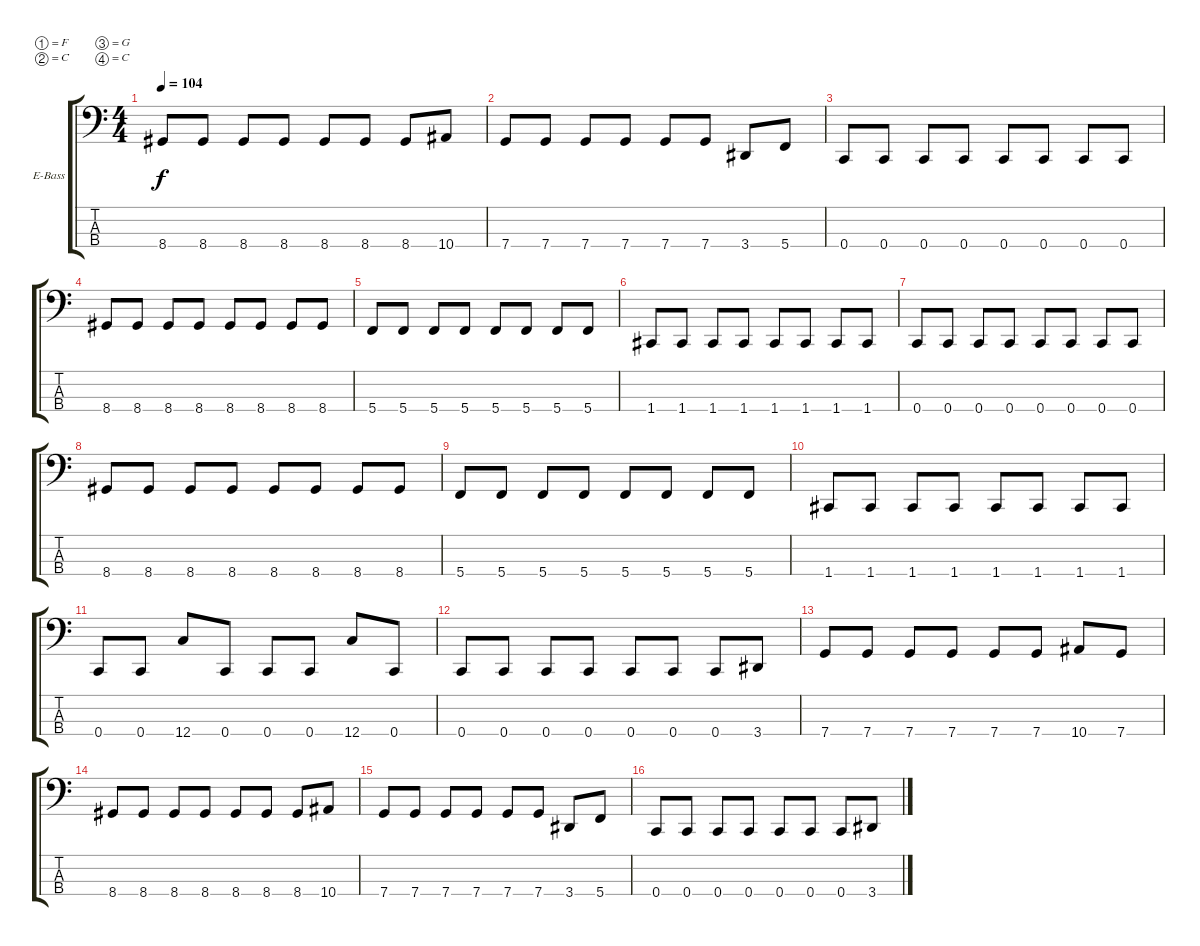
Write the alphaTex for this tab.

\defaultSystemsLayout 4
\bracketExtendMode groupsimilarinstruments
\firstSystemTrackNameOrientation horizontal
\otherSystemsTrackNameOrientation horizontal
\track ("Electric Bass" "E-Bass") {instrument electricbassfinger}
\staff {score tabs}
\tuning (F2 C2 G1 C1)
\ts (4 4)
\tempo 104
\clef f4
\scale
0.333333
\ks c
8.4.8{dy f} 8.4.8 8.4.8 8.4.8 8.4.8 8.4.8 8.4.8 10.4.8 |
\scale
0.333333 7.4.8 7.4.8 7.4.8 7.4.8 7.4.8 7.4.8 3.4.8 5.4.8 |
\scale
0.333333 0.4.8 0.4.8 0.4.8 0.4.8 0.4.8 0.4.8 0.4.8 0.4.8 |
\scale
0.333333 8.4.8 8.4.8 8.4.8 8.4.8 8.4.8 8.4.8 8.4.8 8.4.8 |
\scale
0.333333 5.4.8 5.4.8 5.4.8 5.4.8 5.4.8 5.4.8 5.4.8 5.4.8 |
\scale
0.333333 1.4.8 1.4.8 1.4.8 1.4.8 1.4.8 1.4.8 1.4.8 1.4.8 |
\scale
0.333333 0.4.8 0.4.8 0.4.8 0.4.8 0.4.8 0.4.8 0.4.8 0.4.8 |
\scale
0.333333 8.4.8 8.4.8 8.4.8 8.4.8 8.4.8 8.4.8 8.4.8 8.4.8 |
\scale
0.333333 5.4.8 5.4.8 5.4.8 5.4.8 5.4.8 5.4.8 5.4.8 5.4.8 |
\scale
0.333333 1.4.8 1.4.8 1.4.8 1.4.8 1.4.8 1.4.8 1.4.8 1.4.8 |
\scale
0.333333 0.4.8 0.4.8 12.4.8 0.4.8 0.4.8 0.4.8 12.4.8 0.4.8 |
\scale
0.333333 0.4.8 0.4.8 0.4.8 0.4.8 0.4.8 0.4.8 0.4.8 3.4.8 |
\scale
0.333333 7.4.8 7.4.8 7.4.8 7.4.8 7.4.8 7.4.8 10.4.8 7.4.8 |
\scale
0.333333 8.4.8 8.4.8 8.4.8 8.4.8 8.4.8 8.4.8 8.4.8 10.4.8 |
\scale
0.333333 7.4.8 7.4.8 7.4.8 7.4.8 7.4.8 7.4.8 3.4.8 5.4.8 |
\scale
0.333333 0.4.8 0.4.8 0.4.8 0.4.8 0.4.8 0.4.8 0.4.8 3.4.8
